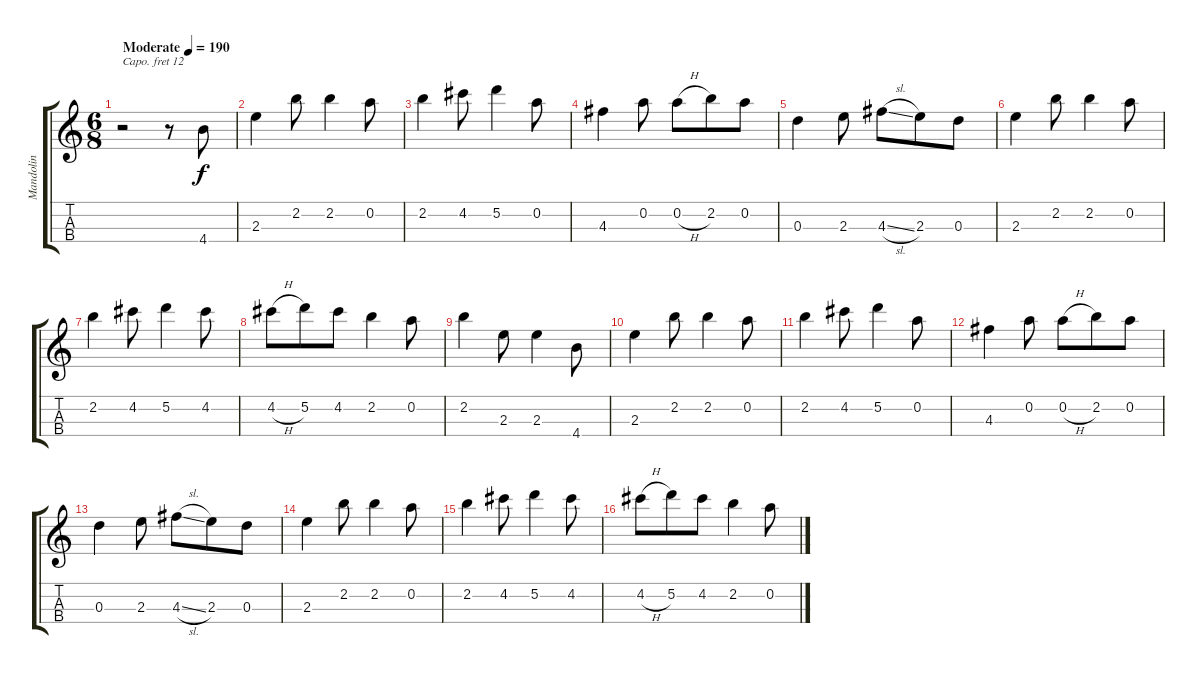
\track ("Mandolin" "Mandolin") {instrument acousticguitarsteel}
\staff {score tabs}
\capo 12
\tuning (E4 A3 D3 G2) {hide}
\ts (6 8)
\tempo (190 "Moderate")
\clef g2
\ks c
r.2{dy f instrument acousticguitarsteel} r.8 4.4.8 |
2.3.4 2.2.8 2.2.4 0.2.8 |
2.2.4 4.2.8 5.2.4 0.2.8 |
4.3.4 0.2.8 0.2{h}.8 2.2.8 0.2.8 |
0.3.4 2.3.8 4.3{sl}.8 2.3.8 0.3.8 |
2.3.4 2.2.8 2.2.4 0.2.8 |
2.2.4 4.2.8 5.2.4 4.2.8 |
4.2{h}.8 5.2.8 4.2.8 2.2.4 0.2.8 |
2.2.4 2.3.8 2.3.4 4.4.8 |
2.3.4 2.2.8 2.2.4 0.2.8 |
2.2.4 4.2.8 5.2.4 0.2.8 |
4.3.4 0.2.8 0.2{h}.8 2.2.8 0.2.8 |
0.3.4 2.3.8 4.3{sl}.8 2.3.8 0.3.8 |
2.3.4 2.2.8 2.2.4 0.2.8 |
2.2.4 4.2.8 5.2.4 4.2.8 |
4.2{h}.8 5.2.8 4.2.8 2.2.4 0.2.8
